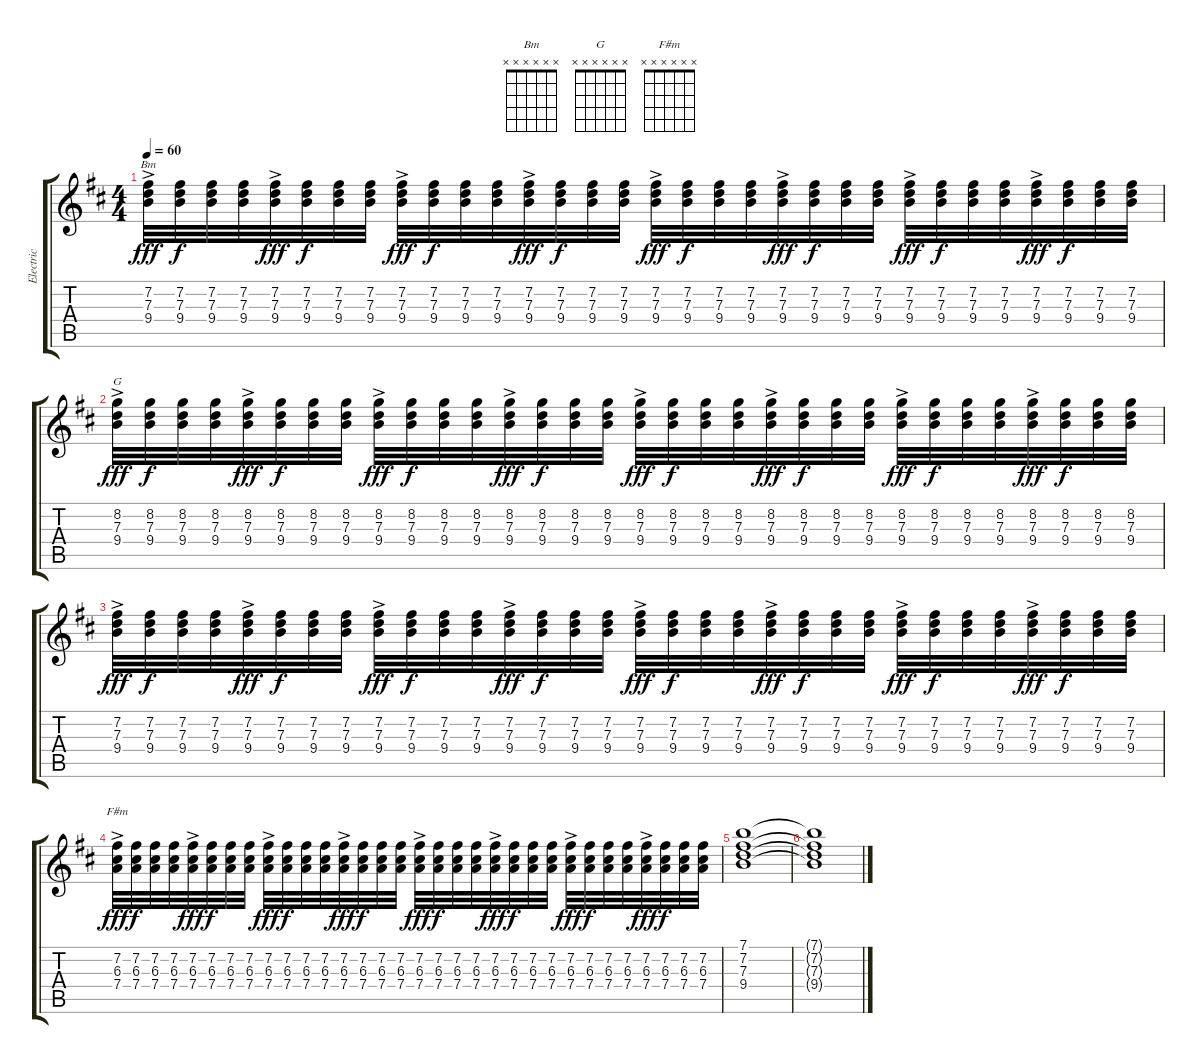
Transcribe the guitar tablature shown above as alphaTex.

\track ("Electric" "Electric") {instrument overdrivenguitar}
\staff {score tabs}
\tuning (E4 B3 G3 D3 A2 E2) {hide}
\chord ("Bm" x x x x x x)
\chord ("G" x x x x x x)
\chord ("F#m" x x x x x x)
\ts (4 4)
\tempo 60
\clef g2
\ks bminor
(7.2{ac} 7.3 9.4).32{ch "Bm" dy fff} (7.2 7.3 9.4).32{dy f} (7.2 7.3 9.4).32 (7.2 7.3 9.4).32 (7.2{ac} 7.3 9.4).32{dy fff} (7.2 7.3 9.4).32{dy f} (7.2 7.3 9.4).32 (7.2 7.3 9.4).32 (7.2{ac} 7.3 9.4).32{dy fff} (7.2 7.3 9.4).32{dy f} (7.2 7.3 9.4).32 (7.2 7.3 9.4).32 (7.2{ac} 7.3 9.4).32{dy fff} (7.2 7.3 9.4).32{dy f} (7.2 7.3 9.4).32 (7.2 7.3 9.4).32 (7.2{ac} 7.3 9.4).32{dy fff} (7.2 7.3 9.4).32{dy f} (7.2 7.3 9.4).32 (7.2 7.3 9.4).32 (7.2{ac} 7.3 9.4).32{dy fff} (7.2 7.3 9.4).32{dy f} (7.2 7.3 9.4).32 (7.2 7.3 9.4).32 (7.2{ac} 7.3 9.4).32{dy fff} (7.2 7.3 9.4).32{dy f} (7.2 7.3 9.4).32 (7.2 7.3 9.4).32 (7.2{ac} 7.3 9.4).32{dy fff} (7.2 7.3 9.4).32{dy f} (7.2 7.3 9.4).32 (7.2 7.3 9.4).32 |
(8.2{ac} 7.3 9.4).32{ch "G" dy fff} (8.2 7.3 9.4).32{dy f} (8.2 7.3 9.4).32 (8.2 7.3 9.4).32 (8.2{ac} 7.3 9.4).32{dy fff} (8.2 7.3 9.4).32{dy f} (8.2 7.3 9.4).32 (8.2 7.3 9.4).32 (8.2{ac} 7.3 9.4).32{dy fff} (8.2 7.3 9.4).32{dy f} (8.2 7.3 9.4).32 (8.2 7.3 9.4).32 (8.2{ac} 7.3 9.4).32{dy fff} (8.2 7.3 9.4).32{dy f} (8.2 7.3 9.4).32 (8.2 7.3 9.4).32 (8.2{ac} 7.3 9.4).32{dy fff} (8.2 7.3 9.4).32{dy f} (8.2 7.3 9.4).32 (8.2 7.3 9.4).32 (8.2{ac} 7.3 9.4).32{dy fff} (8.2 7.3 9.4).32{dy f} (8.2 7.3 9.4).32 (8.2 7.3 9.4).32 (8.2{ac} 7.3 9.4).32{dy fff} (8.2 7.3 9.4).32{dy f} (8.2 7.3 9.4).32 (8.2 7.3 9.4).32 (8.2{ac} 7.3 9.4).32{dy fff} (8.2 7.3 9.4).32{dy f} (8.2 7.3 9.4).32 (8.2 7.3 9.4).32 |
(7.2{ac} 7.3 9.4).32{dy fff} (7.2 7.3 9.4).32{dy f} (7.2 7.3 9.4).32 (7.2 7.3 9.4).32 (7.2{ac} 7.3 9.4).32{dy fff} (7.2 7.3 9.4).32{dy f} (7.2 7.3 9.4).32 (7.2 7.3 9.4).32 (7.2{ac} 7.3 9.4).32{dy fff} (7.2 7.3 9.4).32{dy f} (7.2 7.3 9.4).32 (7.2 7.3 9.4).32 (7.2{ac} 7.3 9.4).32{dy fff} (7.2 7.3 9.4).32{dy f} (7.2 7.3 9.4).32 (7.2 7.3 9.4).32 (7.2{ac} 7.3 9.4).32{dy fff} (7.2 7.3 9.4).32{dy f} (7.2 7.3 9.4).32 (7.2 7.3 9.4).32 (7.2{ac} 7.3 9.4).32{dy fff} (7.2 7.3 9.4).32{dy f} (7.2 7.3 9.4).32 (7.2 7.3 9.4).32 (7.2{ac} 7.3 9.4).32{dy fff} (7.2 7.3 9.4).32{dy f} (7.2 7.3 9.4).32 (7.2 7.3 9.4).32 (7.2{ac} 7.3 9.4).32{dy fff} (7.2 7.3 9.4).32{dy f} (7.2 7.3 9.4).32 (7.2 7.3 9.4).32 |
(7.2{ac} 6.3 7.4).32{ch "F#m" dy fff} (7.2 6.3 7.4).32{dy f} (7.2 6.3 7.4).32 (7.2 6.3 7.4).32 (7.2{ac} 6.3 7.4).32{dy fff} (7.2 6.3 7.4).32{dy f} (7.2 6.3 7.4).32 (7.2 6.3 7.4).32 (7.2{ac} 6.3 7.4).32{dy fff} (7.2 6.3 7.4).32{dy f} (7.2 6.3 7.4).32 (7.2 6.3 7.4).32 (7.2{ac} 6.3 7.4).32{dy fff} (7.2 6.3 7.4).32{dy f} (7.2 6.3 7.4).32 (7.2 6.3 7.4).32 (7.2{ac} 6.3 7.4).32{dy fff} (7.2 6.3 7.4).32{dy f} (7.2 6.3 7.4).32 (7.2 6.3 7.4).32 (7.2{ac} 6.3 7.4).32{dy fff} (7.2 6.3 7.4).32{dy f} (7.2 6.3 7.4).32 (7.2 6.3 7.4).32 (7.2{ac} 6.3 7.4).32{dy fff} (7.2 6.3 7.4).32{dy f} (7.2 6.3 7.4).32 (7.2 6.3 7.4).32 (7.2{ac} 6.3 7.4).32{dy fff} (7.2 6.3 7.4).32{dy f} (7.2 6.3 7.4).32 (7.2 6.3 7.4).32 |
(7.1 7.2 7.3 9.4).1 |
(7.1{t} 7.2{t} 7.3{t} 9.4{t}).1
